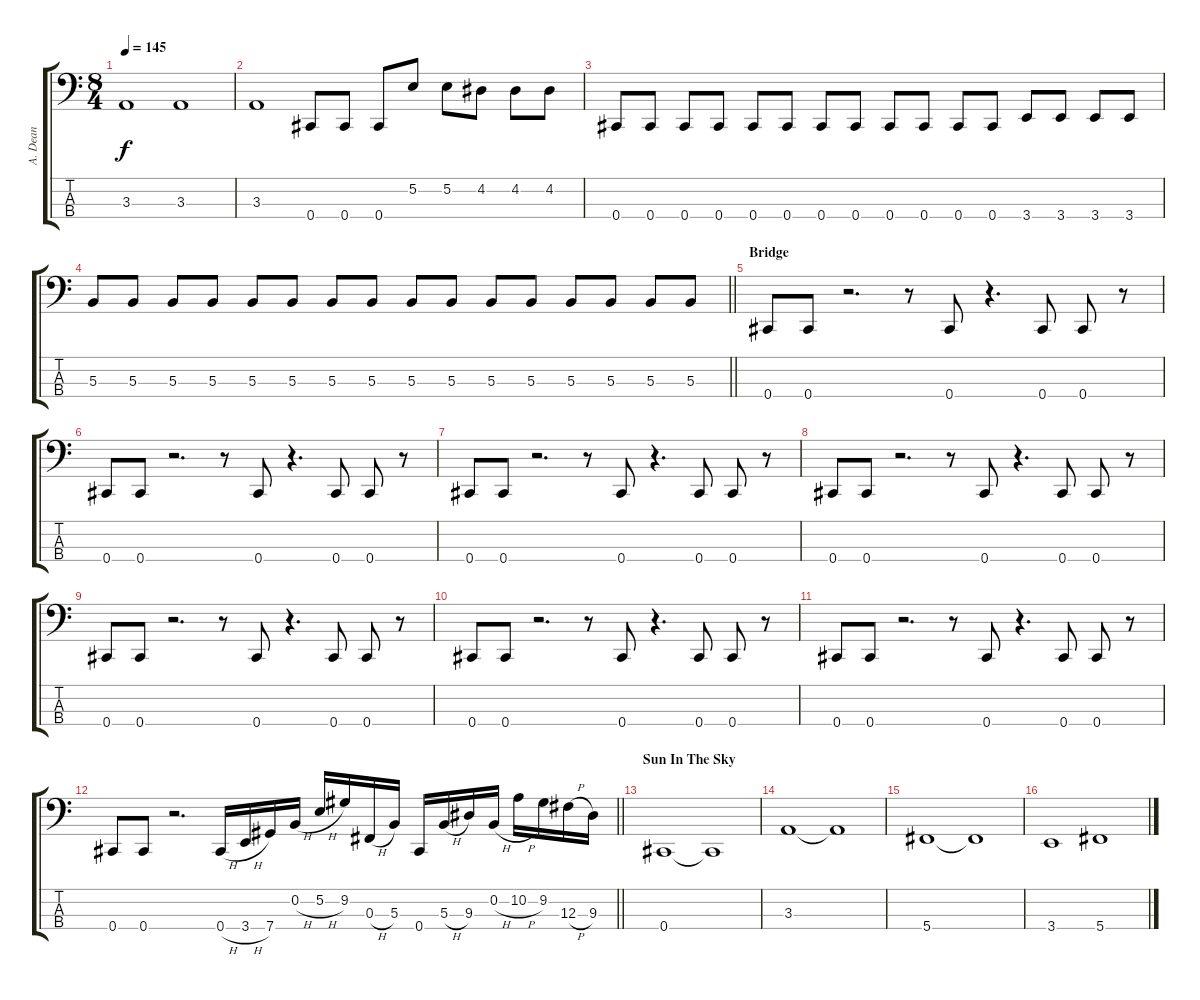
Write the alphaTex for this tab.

\track ("A. Dean" "A. Dean") {instrument electricbasspick}
\staff {score tabs}
\tuning (E2 B1 Gb1 Db1) {hide}
\ts (8 4)
\tempo 145
\clef f4
\ks c
3.3.1{dy f} 3.3.1 |
3.3.1 0.4.8 0.4.8 0.4.8 5.2.8 5.2.8 4.2.8 4.2.8 4.2.8 |
0.4.8 0.4.8 0.4.8 0.4.8 0.4.8 0.4.8 0.4.8 0.4.8 0.4.8 0.4.8 0.4.8 0.4.8 3.4.8 3.4.8 3.4.8 3.4.8 |
\barLineRight lightlight
5.3.8 5.3.8 5.3.8 5.3.8 5.3.8 5.3.8 5.3.8 5.3.8 5.3.8 5.3.8 5.3.8 5.3.8 5.3.8 5.3.8 5.3.8 5.3.8 |
\section ("" "Bridge")
0.4.8 0.4.8 r.2{d} r.8 0.4.8 r.4{d} 0.4.8 0.4.8 r.8 |
0.4.8 0.4.8 r.2{d} r.8 0.4.8 r.4{d} 0.4.8 0.4.8 r.8 |
0.4.8 0.4.8 r.2{d} r.8 0.4.8 r.4{d} 0.4.8 0.4.8 r.8 |
0.4.8 0.4.8 r.2{d} r.8 0.4.8 r.4{d} 0.4.8 0.4.8 r.8 |
0.4.8 0.4.8 r.2{d} r.8 0.4.8 r.4{d} 0.4.8 0.4.8 r.8 |
0.4.8 0.4.8 r.2{d} r.8 0.4.8 r.4{d} 0.4.8 0.4.8 r.8 |
0.4.8 0.4.8 r.2{d} r.8 0.4.8 r.4{d} 0.4.8 0.4.8 r.8 |
\barLineRight lightlight
0.4.8 0.4.8 r.2{d} 0.4{h}.16 3.4{h}.16 7.4.16 0.2{h}.16 5.2{h}.16 9.2.16 0.3{h}.16 5.3.16 0.4.16 5.3{h}.16 9.3.16 0.2{h}.16 10.2{h}.16 9.2.16 12.3{h}.16 9.3.16 |
\section ("" "Sun In The Sky")
0.4.1 0.4{t}.1 |
3.3.1 3.3{t}.1 |
5.4.1 5.4{t}.1 |
3.4.1 5.4.1
